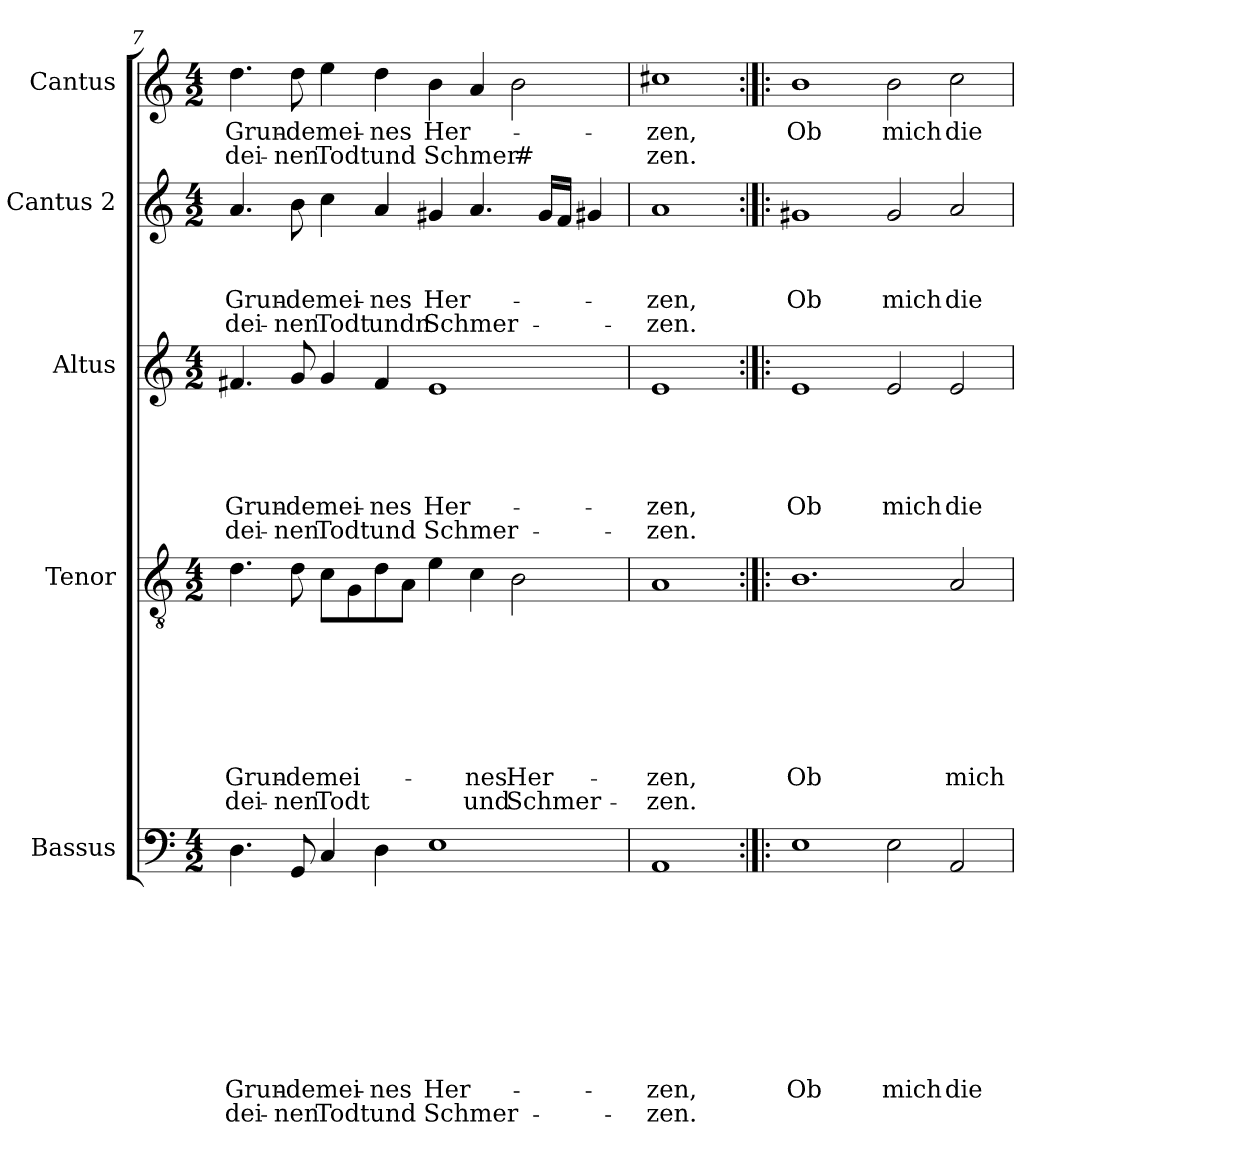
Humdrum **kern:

**kern	**text	**text	**text	**text	**text	**text	**text	**text	**text	**text	**kern	**text	**text	**text	**text	**text	**text	**text	**text	**kern	**text	**text	**text	**text	**text	**text	**kern	**text	**text	**text	**text	**kern	**text	**text
*part5	*part5	*part5	*part5	*part5	*part5	*part5	*part5	*part5	*part5	*part5	*part4	*part4	*part4	*part4	*part4	*part4	*part4	*part4	*part4	*part3	*part3	*part3	*part3	*part3	*part3	*part3	*part2	*part2	*part2	*part2	*part2	*part1	*part1	*part1
*staff5	*staff5	*staff5	*staff5	*staff5	*staff5	*staff5	*staff5	*staff5	*staff5	*staff5	*staff4	*staff4	*staff4	*staff4	*staff4	*staff4	*staff4	*staff4	*staff4	*staff3	*staff3	*staff3	*staff3	*staff3	*staff3	*staff3	*staff2	*staff2	*staff2	*staff2	*staff2	*staff1	*staff1	*staff1
*I"Bassus	*	*	*	*	*	*	*	*	*	*	*I"Tenor	*	*	*	*	*	*	*	*	*I"Altus	*	*	*	*	*	*	*I"Cantus 2	*	*	*	*	*I"Cantus	*	*
*I'B.	*	*	*	*	*	*	*	*	*	*	*I'T.	*	*	*	*	*	*	*	*	*I'A.	*	*	*	*	*	*	*I'C. 2	*	*	*	*	*I'C.	*	*
!!LO:LB:g=z
*clefF4	*	*	*	*	*	*	*	*	*	*	*clefGv2	*	*	*	*	*	*	*	*	*clefG2	*	*	*	*	*	*	*clefG2	*	*	*	*	*clefG2	*	*
*k[]	*	*	*	*	*	*	*	*	*	*	*k[]	*	*	*	*	*	*	*	*	*k[]	*	*	*	*	*	*	*k[]	*	*	*	*	*k[]	*	*
*C:	*	*	*	*	*	*	*	*	*	*	*C:	*	*	*	*	*	*	*	*	*C:	*	*	*	*	*	*	*C:	*	*	*	*	*C:	*	*
*M4/2	*	*	*	*	*	*	*	*	*	*	*M4/2	*	*	*	*	*	*	*	*	*M4/2	*	*	*	*	*	*	*M4/2	*	*	*	*	*M4/2	*	*
=7	=7	=7	=7	=7	=7	=7	=7	=7	=7	=7	=7	=7	=7	=7	=7	=7	=7	=7	=7	=7	=7	=7	=7	=7	=7	=7	=7	=7	=7	=7	=7	=7	=7	=7
!	!	!	!	!	!	!	!	!	!LO:LY:b	!LO:LY:b	!	!	!	!	!	!	!	!LO:LY:b	!LO:LY:b	!	!	!	!	!	!LO:LY:b	!LO:LY:b	!	!	!	!LO:LY:b	!LO:LY:b	!	!LO:LY:b	!LO:LY:b
4.D\	.	.	.	.	.	.	.	.	Grun-	dei-	4.d\	.	.	.	.	.	.	Grun-	dei-	4.f#X/	.	.	.	.	Grun-	dei-	4.a/	.	.	Grun-	dei-	4.dd\	Grun-	dei-
!	!	!	!	!	!	!	!	!	!LO:LY:b	!LO:LY:b	!	!	!	!	!	!	!	!LO:LY:b	!LO:LY:b	!	!	!	!	!	!LO:LY:b	!LO:LY:b	!	!	!	!LO:LY:b	!LO:LY:b	!	!LO:LY:b	!LO:LY:b
8GG/	.	.	.	.	.	.	.	.	-de	-nen	8d\	.	.	.	.	.	.	-de	-nen	8g/	.	.	.	.	-de	-nen	8b\	.	.	-de	-nen	8dd\	-de	-nen
!	!	!	!	!	!	!	!	!	!LO:LY:b	!LO:LY:b	!	!	!	!	!	!	!	!LO:LY:b	!LO:LY:b	!	!	!	!	!	!LO:LY:b	!LO:LY:b	!	!	!	!LO:LY:b	!LO:LY:b	!	!LO:LY:b	!LO:LY:b
4C/	.	.	.	.	.	.	.	.	mei-	Todt	8c\L	.	.	.	.	.	.	mei-	Todt	4g/	.	.	.	.	mei-	Todt	4cc\	.	.	mei-	Todt	4ee\	mei-	Todt
.	.	.	.	.	.	.	.	.	.	.	8G\	.	.	.	.	.	.	.	.	.	.	.	.	.	.	.	.	.	.	.	.	.	.	.
!	!	!	!	!	!	!	!	!	!LO:LY:b	!LO:LY:b	!	!	!	!	!	!	!	!	!	!	!	!	!	!	!LO:LY:b	!LO:LY:b	!	!	!	!LO:LY:b	!LO:LY:b	!	!LO:LY:b	!LO:LY:b
4D\	.	.	.	.	.	.	.	.	-nes	und	8d\	.	.	.	.	.	.	.	.	4f#/	.	.	.	.	-nes	und	4a/	.	.	-nes	undn	4dd\	-nes	und
.	.	.	.	.	.	.	.	.	.	.	8A\J	.	.	.	.	.	.	.	.	.	.	.	.	.	.	.	.	.	.	.	.	.	.	.
!	!	!	!	!	!	!	!	!	!LO:LY:b	!LO:LY:b	!	!	!	!	!	!	!	!	!	!	!	!	!	!	!LO:LY:b	!LO:LY:b	!	!	!	!LO:LY:b	!LO:LY:b	!	!LO:LY:b	!LO:LY:b
1E	.	.	.	.	.	.	.	.	Her-	Schmer-	4e\	.	.	.	.	.	.	.	.	1e	.	.	.	.	Her-	Schmer-	4g#X/	.	.	Her-	Schmer-	4b\	Her-	Schmer
!	!	!	!	!	!	!	!	!	!	!	!	!	!	!	!	!	!	!LO:LY:b	!LO:LY:b	!	!	!	!	!	!	!	!	!	!	!	!	!	!	!
.	.	.	.	.	.	.	.	.	.	.	4c\	.	.	.	.	.	.	-nes	und	.	.	.	.	.	.	.	4.a/	.	.	.	.	4a/	.	.
!	!	!	!	!	!	!	!	!	!	!	!	!	!	!	!	!	!	!LO:LY:b	!LO:LY:b	!	!	!	!	!	!	!	!	!	!	!	!	!	!	!LO:LY:b
.	.	.	.	.	.	.	.	.	.	.	2B\	.	.	.	.	.	.	Her-	Schmer-	.	.	.	.	.	.	.	.	.	.	.	.	2b\	.	#
.	.	.	.	.	.	.	.	.	.	.	.	.	.	.	.	.	.	.	.	.	.	.	.	.	.	.	16g#/LL	.	.	.	.	.	.	.
.	.	.	.	.	.	.	.	.	.	.	.	.	.	.	.	.	.	.	.	.	.	.	.	.	.	.	16f/JJ	.	.	.	.	.	.	.
.	.	.	.	.	.	.	.	.	.	.	.	.	.	.	.	.	.	.	.	.	.	.	.	.	.	.	4g#X/	.	.	.	.	.	.	.
=8	=8	=8	=8	=8	=8	=8	=8	=8	=8	=8	=8	=8	=8	=8	=8	=8	=8	=8	=8	=8	=8	=8	=8	=8	=8	=8	=8	=8	=8	=8	=8	=8	=8	=8
!	!	!	!	!	!	!	!	!	!LO:LY:b	!LO:LY:b	!	!	!	!	!	!	!	!LO:LY:b	!LO:LY:b	!	!	!	!	!	!LO:LY:b	!LO:LY:b	!	!	!	!LO:LY:b	!LO:LY:b	!	!LO:LY:b	!LO:LY:b
1AA	.	.	.	.	.	.	.	.	-zen,	-zen.	1A	.	.	.	.	.	.	-zen,	-zen.	1e	.	.	.	.	-zen,	-zen.	1a	.	.	-zen,	-zen.	1cc#X	-zen,	zen.
=9:|!|:	=9:|!|:	=9:|!|:	=9:|!|:	=9:|!|:	=9:|!|:	=9:|!|:	=9:|!|:	=9:|!|:	=9:|!|:	=9:|!|:	=9:|!|:	=9:|!|:	=9:|!|:	=9:|!|:	=9:|!|:	=9:|!|:	=9:|!|:	=9:|!|:	=9:|!|:	=9:|!|:	=9:|!|:	=9:|!|:	=9:|!|:	=9:|!|:	=9:|!|:	=9:|!|:	=9:|!|:	=9:|!|:	=9:|!|:	=9:|!|:	=9:|!|:	=9:|!|:	=9:|!|:	=9:|!|:
!	!	!	!	!	!	!	!	!	!LO:LY:b	!	!	!	!	!	!	!	!	!LO:LY:b	!	!	!	!	!	!	!LO:LY:b	!	!	!	!	!LO:LY:b	!	!	!LO:LY:b	!
1E	.	.	.	.	.	.	.	.	Ob	.	1.B	.	.	.	.	.	.	Ob	.	1e	.	.	.	.	Ob	.	1g#X	.	.	Ob	.	1b	Ob	.
!	!	!	!	!	!	!	!	!	!LO:LY:b	!	!	!	!	!	!	!	!	!	!	!	!	!	!	!	!LO:LY:b	!	!	!	!	!LO:LY:b	!	!	!LO:LY:b	!
2E\	.	.	.	.	.	.	.	.	mich	.	.	.	.	.	.	.	.	.	.	2e/	.	.	.	.	mich	.	2g#/	.	.	mich	.	2b\	mich	.
!	!	!	!	!	!	!	!	!	!LO:LY:b	!	!	!	!	!	!	!	!	!LO:LY:b	!	!	!	!	!	!	!LO:LY:b	!	!	!	!	!LO:LY:b	!	!	!LO:LY:b	!
2AA/	.	.	.	.	.	.	.	.	die	.	2A/	.	.	.	.	.	.	mich	.	2e/	.	.	.	.	die	.	2a/	.	.	die	.	2cc\	die	.
=	=	=	=	=	=	=	=	=	=	=	=	=	=	=	=	=	=	=	=	=	=	=	=	=	=	=	=	=	=	=	=	=	=	=
*-	*-	*-	*-	*-	*-	*-	*-	*-	*-	*-	*-	*-	*-	*-	*-	*-	*-	*-	*-	*-	*-	*-	*-	*-	*-	*-	*-	*-	*-	*-	*-	*-	*-	*-
